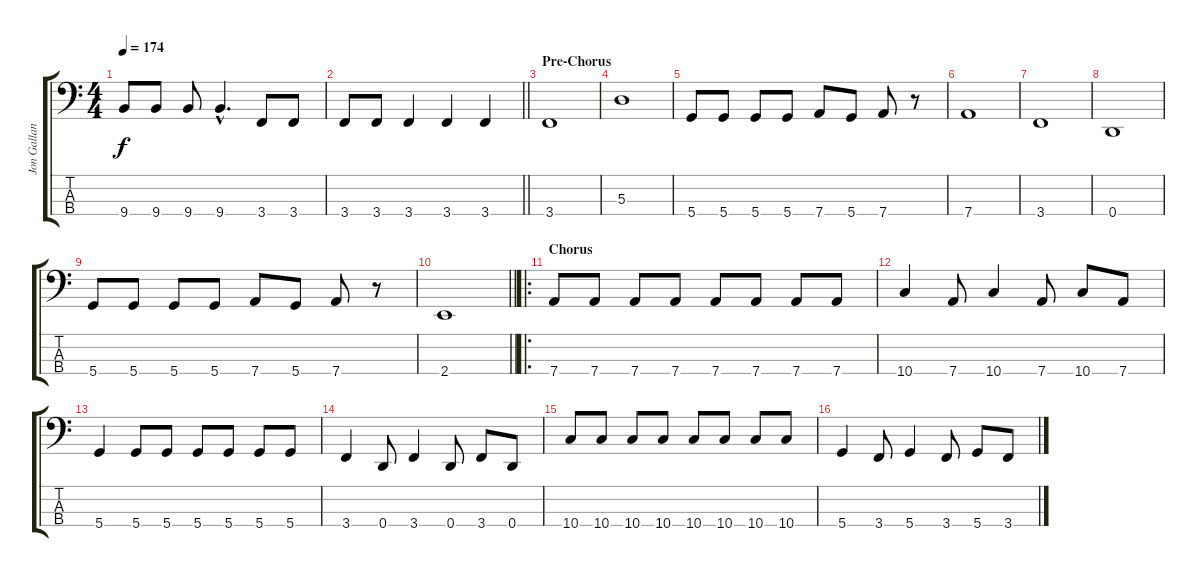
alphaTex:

\track ("Jon Gallant" "Jon Gallan") {instrument electricbassfinger}
\staff {score tabs}
\tuning (G2 D2 A1 D1) {hide}
\ts (4 4)
\tempo 174
\clef f4
\ks c
9.4.8{dy f} 9.4.8 9.4.8 9.4{hac}.4{d} 3.4.8 3.4.8 |
\barLineRight lightlight
3.4.8 3.4.8 3.4.4 3.4.4 3.4.4 |
\section ("" "Pre-Chorus")
3.4.1 |
5.3.1 |
5.4.8 5.4.8 5.4.8 5.4.8 7.4.8 5.4.8 7.4.8 r.8 |
7.4.1 |
3.4.1 |
0.4.1 |
5.4.8 5.4.8 5.4.8 5.4.8 7.4.8 5.4.8 7.4.8 r.8 |
\barLineRight lightlight
2.4.1 |
\ro
\section ("" "Chorus")
7.4.8 7.4.8 7.4.8 7.4.8 7.4.8 7.4.8 7.4.8 7.4.8 |
10.4.4 7.4.8 10.4.4 7.4.8 10.4.8 7.4.8 |
5.4.4 5.4.8 5.4.8 5.4.8 5.4.8 5.4.8 5.4.8 |
3.4.4 0.4.8 3.4.4 0.4.8 3.4.8 0.4.8 |
10.4.8 10.4.8 10.4.8 10.4.8 10.4.8 10.4.8 10.4.8 10.4.8 |
5.4.4 3.4.8 5.4.4 3.4.8 5.4.8 3.4.8
